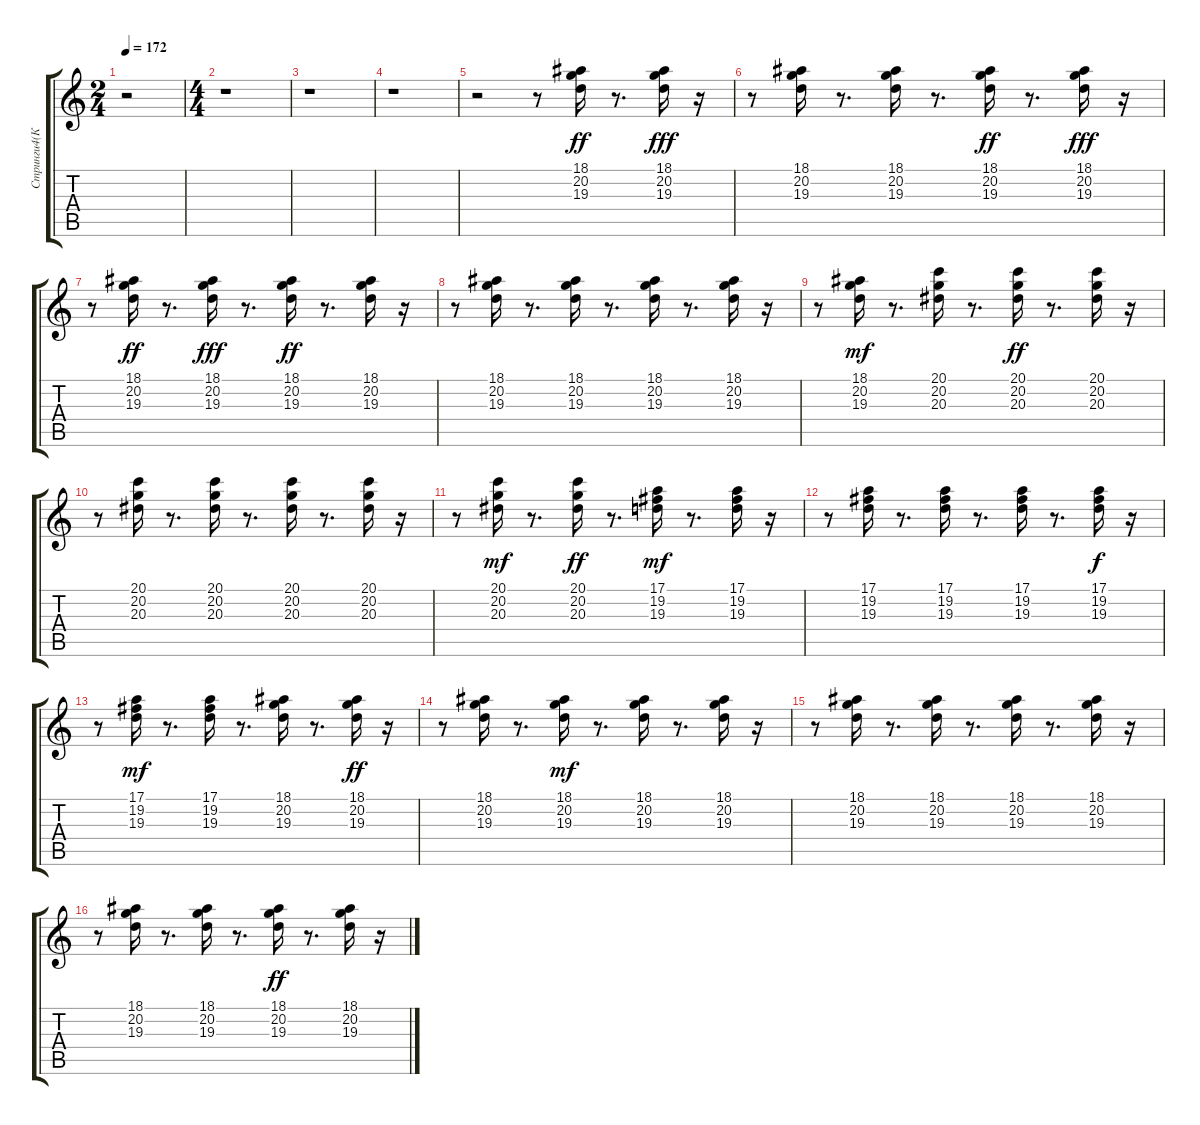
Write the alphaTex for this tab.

\track ("Стринги4(Козлов)" "Стринги4(К") {instrument pizzicatostrings}
\staff {score tabs}
\tuning (E4 B3 G3 D3 A2 E2) {hide}
\ts (2 4)
\tempo 172
\clef g2
\ks c
r.2{dy fff} |
\ts (4 4)
r.1 |
r.1 |
r.1 |
r.2 r.8 (18.1 20.2 19.3).16{dy ff} r.8{d} (18.1 20.2 19.3).16{dy fff} r.16 |
r.8 (18.1 20.2 19.3).16 r.8{d} (18.1 20.2 19.3).16 r.8{d} (18.1 20.2 19.3).16{dy ff} r.8{d} (18.1 20.2 19.3).16{dy fff} r.16 |
r.8 (18.1 20.2 19.3).16{dy ff} r.8{d} (18.1 20.2 19.3).16{dy fff} r.8{d} (18.1 20.2 19.3).16{dy ff} r.8{d} (18.1 20.2 19.3).16 r.16 |
r.8 (18.1 20.2 19.3).16 r.8{d} (18.1 20.2 19.3).16 r.8{d} (18.1 20.2 19.3).16 r.8{d} (18.1 20.2 19.3).16 r.16 |
r.8 (18.1 20.2 19.3).16{dy mf} r.8{d} (20.1 20.2 20.3).16 r.8{d} (20.1 20.2 20.3).16{dy ff} r.8{d} (20.1 20.2 20.3).16 r.16 |
r.8 (20.1 20.2 20.3).16 r.8{d} (20.1 20.2 20.3).16 r.8{d} (20.1 20.2 20.3).16 r.8{d} (20.1 20.2 20.3).16 r.16 |
r.8 (20.1 20.2 20.3).16{dy mf} r.8{d} (20.1 20.2 20.3).16{dy ff} r.8{d} (17.1 19.2 19.3).16{dy mf} r.8{d} (17.1 19.2 19.3).16 r.16 |
r.8 (17.1 19.2 19.3).16 r.8{d} (17.1 19.2 19.3).16 r.8{d} (17.1 19.2 19.3).16 r.8{d} (17.1 19.2 19.3).16{dy f} r.16 |
r.8 (17.1 19.2 19.3).16{dy mf} r.8{d} (17.1 19.2 19.3).16 r.8{d} (18.1 20.2 19.3).16 r.8{d} (18.1 20.2 19.3).16{dy ff} r.16 |
r.8 (18.1 20.2 19.3).16 r.8{d} (18.1 20.2 19.3).16{dy mf} r.8{d} (18.1 20.2 19.3).16 r.8{d} (18.1 20.2 19.3).16 r.16 |
r.8 (18.1 20.2 19.3).16 r.8{d} (18.1 20.2 19.3).16 r.8{d} (18.1 20.2 19.3).16 r.8{d} (18.1 20.2 19.3).16 r.16 |
r.8 (18.1 20.2 19.3).16 r.8{d} (18.1 20.2 19.3).16 r.8{d} (18.1 20.2 19.3).16{dy ff} r.8{d} (18.1 20.2 19.3).16 r.16
